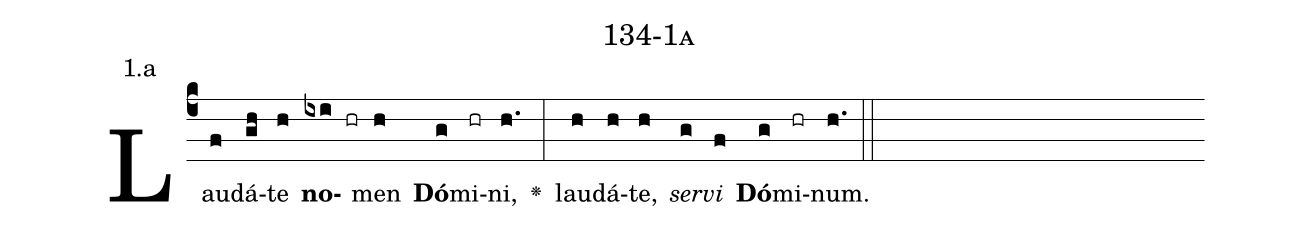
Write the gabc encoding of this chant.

name: 134-1a;
annotation: 1.a;
%%
(c4)Lau(f)dá(gh)te(h) <b>no</b>(ixi hr)men(h) <b>Dó</b>(g)mi(hr)ni,(h.) <v>\greheightstar</v>(:) lau(h)dá(h)te,(h) <i>ser</i>(g)<i>vi</i>(f) <b>Dó</b>(g)mi(hr)num.(h.) (::)


%E(h) u(h) o(g) u(f) a(g) e.(h.) (::)
